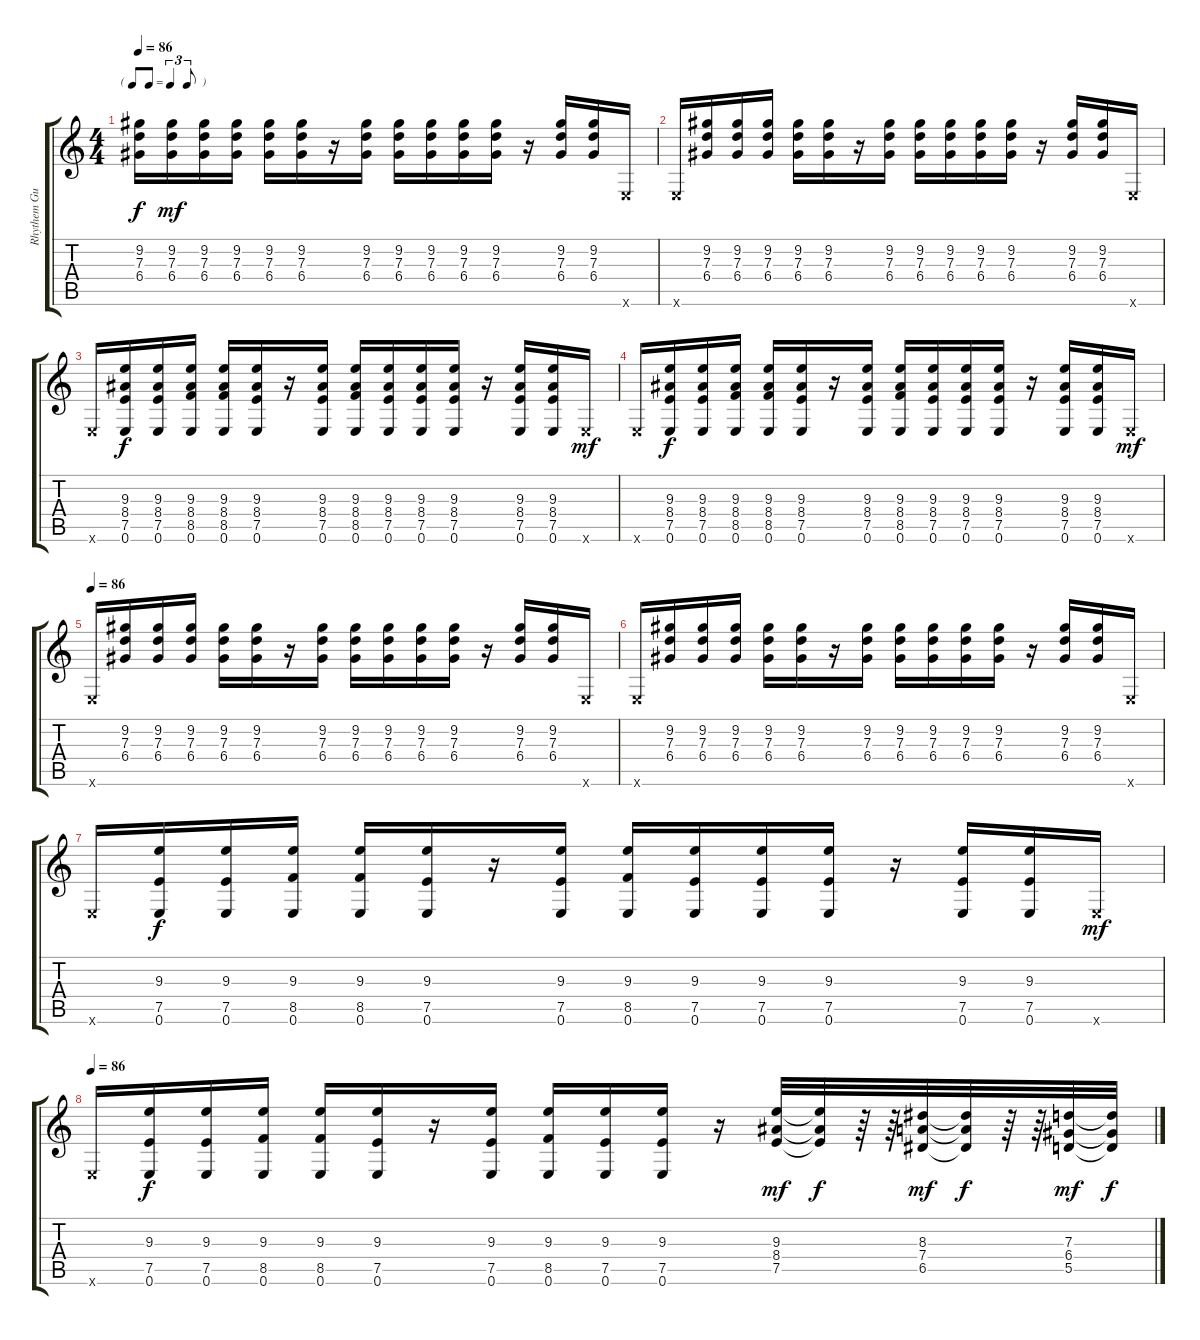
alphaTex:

\track ("Rhythem Guitar" "Rhythem Gu") {instrument overdrivenguitar}
\staff {score tabs}
\tuning (E4 B3 G3 D3 A2 E2) {hide}
\ts (4 4)
\tf triplet8th
\tempo 86
\clef g2
\ks c
(9.2{t} 7.3{t} 6.4{t}).16{dy f} (9.2 7.3 6.4).16{dy mf} (9.2 7.3 6.4).16 (9.2 7.3 6.4).16 (9.2 7.3 6.4).16 (9.2 7.3 6.4).16 r.16 (9.2 7.3 6.4).16 (9.2 7.3 6.4).16 (9.2 7.3 6.4).16 (9.2 7.3 6.4).16 (9.2 7.3 6.4).16 r.16 (9.2 7.3 6.4).16 (9.2 7.3 6.4).16 0.6{x}.16 |
0.6{x}.16 (9.2 7.3 6.4).16 (9.2 7.3 6.4).16 (9.2 7.3 6.4).16 (9.2 7.3 6.4).16 (9.2 7.3 6.4).16 r.16 (9.2 7.3 6.4).16 (9.2 7.3 6.4).16 (9.2 7.3 6.4).16 (9.2 7.3 6.4).16 (9.2 7.3 6.4).16 r.16 (9.2 7.3 6.4).16 (9.2 7.3 6.4).16 0.6{x}.16 |
0.6{x}.16 (9.3 8.4 7.5 0.6).16{dy f} (9.3 8.4 7.5 0.6).16 (9.3 8.4 8.5 0.6).16 (9.3 8.4 8.5 0.6).16 (9.3 8.4 7.5 0.6).16 r.16 (9.3 8.4 7.5 0.6).16 (9.3 8.4 8.5 0.6).16 (9.3 8.4 7.5 0.6).16 (9.3 8.4 7.5 0.6).16 (9.3 8.4 7.5 0.6).16 r.16 (9.3 8.4 7.5 0.6).16 (9.3 8.4 7.5 0.6).16 0.6{x}.16{dy mf} |
0.6{x}.16 (9.3 8.4 7.5 0.6).16{dy f} (9.3 8.4 7.5 0.6).16 (9.3 8.4 8.5 0.6).16 (9.3 8.4 8.5 0.6).16 (9.3 8.4 7.5 0.6).16 r.16 (9.3 8.4 7.5 0.6).16 (9.3 8.4 8.5 0.6).16 (9.3 8.4 7.5 0.6).16 (9.3 8.4 7.5 0.6).16 (9.3 8.4 7.5 0.6).16 r.16 (9.3 8.4 7.5 0.6).16 (9.3 8.4 7.5 0.6).16 0.6{x}.16{dy mf} |
\tempo 86
0.6{x}.16 (9.2 7.3 6.4).16 (9.2 7.3 6.4).16 (9.2 7.3 6.4).16 (9.2 7.3 6.4).16 (9.2 7.3 6.4).16 r.16 (9.2 7.3 6.4).16 (9.2 7.3 6.4).16 (9.2 7.3 6.4).16 (9.2 7.3 6.4).16 (9.2 7.3 6.4).16 r.16 (9.2 7.3 6.4).16 (9.2 7.3 6.4).16 0.6{x}.16 |
0.6{x}.16 (9.2 7.3 6.4).16 (9.2 7.3 6.4).16 (9.2 7.3 6.4).16 (9.2 7.3 6.4).16 (9.2 7.3 6.4).16 r.16 (9.2 7.3 6.4).16 (9.2 7.3 6.4).16 (9.2 7.3 6.4).16 (9.2 7.3 6.4).16 (9.2 7.3 6.4).16 r.16 (9.2 7.3 6.4).16 (9.2 7.3 6.4).16 0.6{x}.16 |
0.6{x}.16 (9.3 7.5 0.6).16{dy f} (9.3 7.5 0.6).16 (9.3 8.5 0.6).16 (9.3 8.5 0.6).16 (9.3 7.5 0.6).16 r.16 (9.3 7.5 0.6).16 (9.3 8.5 0.6).16 (9.3 7.5 0.6).16 (9.3 7.5 0.6).16 (9.3 7.5 0.6).16 r.16 (9.3 7.5 0.6).16 (9.3 7.5 0.6).16 0.6{x}.16{dy mf} |
\tempo 86
0.6{x}.16 (9.3 7.5 0.6).16{dy f} (9.3 7.5 0.6).16 (9.3 8.5 0.6).16 (9.3 8.5 0.6).16 (9.3 7.5 0.6).16 r.16 (9.3 7.5 0.6).16 (9.3 8.5 0.6).16 (9.3 7.5 0.6).16 (9.3 7.5 0.6).16 r.16 (9.3 8.4 7.5).32{dy mf} (9.3{t} 8.4{t} 7.5{t}).32{dy f} r.64 r.64 (8.3 7.4 6.5).32{dy mf} (8.3{t} 7.4{t} 6.5{t}).32{dy f} r.64 r.64 (7.3 6.4 5.5).32{dy mf} (7.3{t} 6.4{t} 5.5{t}).32{dy f}
